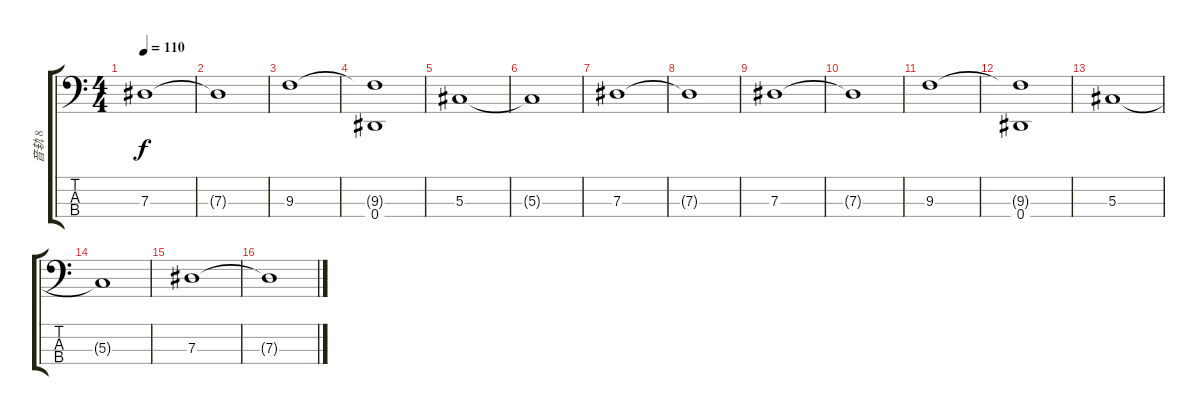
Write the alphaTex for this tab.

\track ("音轨 8" "音轨 8") {instrument electricbassfinger}
\staff {score tabs}
\tuning (Gb2 Db2 Ab1 Eb1) {hide}
\ts (4 4)
\tempo 110
\clef f4
\ks c
7.3.1{dy f instrument electricbassfinger} |
7.3{t}.1 |
9.3.1 |
(9.3{t} 0.4).1 |
5.3.1 |
5.3{t}.1 |
7.3.1 |
7.3{t}.1 |
7.3.1 |
7.3{t}.1 |
9.3.1 |
(9.3{t} 0.4).1 |
5.3.1 |
5.3{t}.1 |
7.3.1 |
7.3{t}.1
